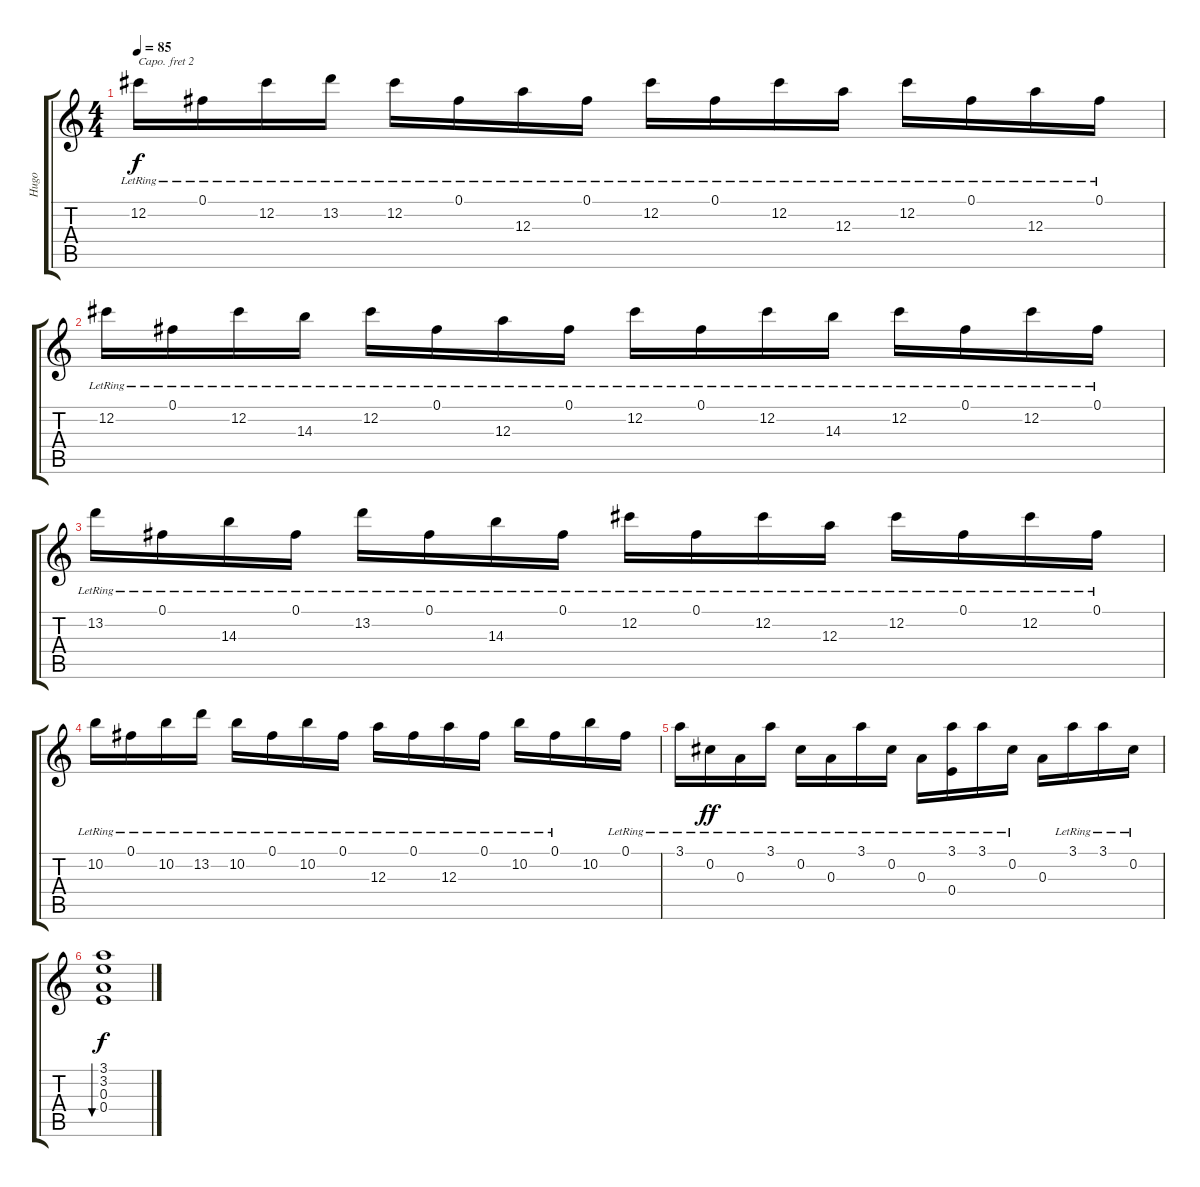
\track ("Hugo" "Hugo") {instrument acousticguitarsteel}
\staff {score tabs}
\capo 2
\tuning (E4 B3 G3 D3 A2 E2) {hide}
\ts (4 4)
\tempo 85
\clef g2
\ks c
12.2{lr}.16{dy f} 0.1{lr}.16 12.2{lr}.16 13.2{lr}.16 12.2{lr}.16 0.1{lr}.16 12.3{lr}.16 0.1{lr}.16 12.2{lr}.16 0.1{lr}.16 12.2{lr}.16 12.3{lr}.16 12.2{lr}.16 0.1{lr}.16 12.3{lr}.16 0.1{lr}.16 |
12.2{lr}.16 0.1{lr}.16 12.2{lr}.16 14.3{lr}.16 12.2{lr}.16 0.1{lr}.16 12.3{lr}.16 0.1{lr}.16 12.2{lr}.16 0.1{lr}.16 12.2{lr}.16 14.3{lr}.16 12.2{lr}.16 0.1{lr}.16 12.2{lr}.16 0.1{lr}.16 |
13.2{lr}.16 0.1{lr}.16 14.3{lr}.16 0.1{lr}.16 13.2{lr}.16 0.1{lr}.16 14.3{lr}.16 0.1{lr}.16 12.2{lr}.16 0.1{lr}.16 12.2{lr}.16 12.3{lr}.16 12.2{lr}.16 0.1{lr}.16 12.2{lr}.16 0.1{lr}.16 |
10.2{lr}.16 0.1{lr}.16 10.2{lr}.16 13.2{lr}.16 10.2{lr}.16 0.1{lr}.16 10.2{lr}.16 0.1{lr}.16 12.3{lr}.16 0.1{lr}.16 12.3{lr}.16 0.1{lr}.16 10.2{lr}.16 0.1{lr}.16 10.2.16 0.1{lr}.16 |
3.1{lr}.16 0.2{lr}.16{dy ff} 0.3{lr}.16 3.1{lr}.16 0.2{lr}.16 0.3{lr}.16 3.1{lr}.16 0.2{lr}.16 0.3{lr}.16 (3.1{lr} 0.4).16 3.1{lr}.16 0.2{lr}.16 0.3.16 3.1{lr}.16 3.1{lr}.16 0.2{lr}.16 |
(3.1 3.2 0.3 0.4).1{bu 240 dy f}
